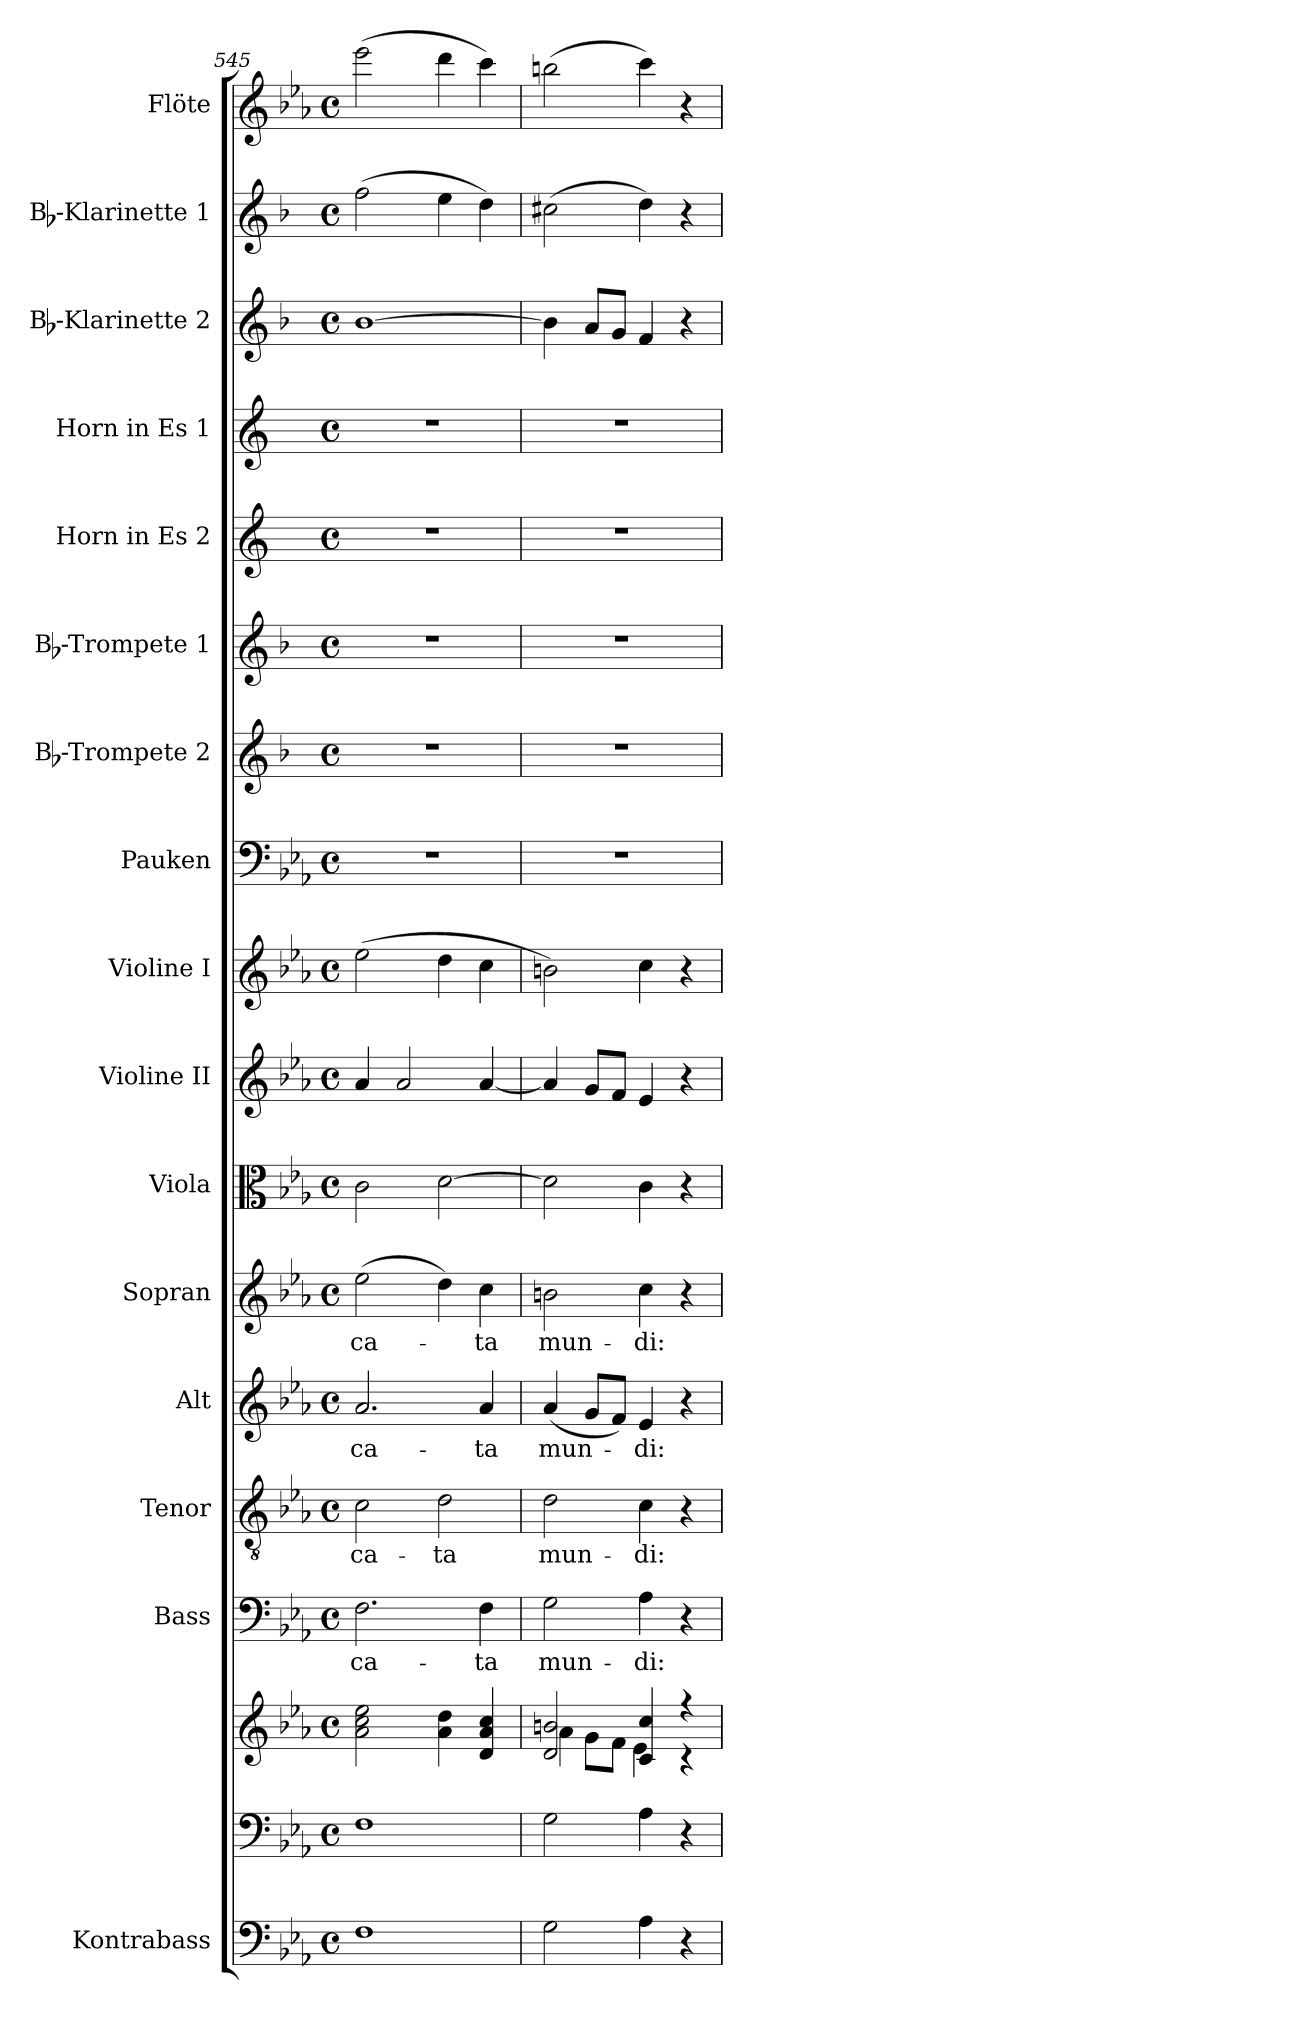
**kern	**kern	**kern	**kern	**text	**kern	**text	**kern	**text	**kern	**text	**kern	**kern	**kern	**kern	**kern	**kern	**kern	**kern	**kern	**kern	**kern
*part17	*part16	*part16	*part15	*part15	*part14	*part14	*part13	*part13	*part12	*part12	*part11	*part10	*part9	*part8	*part7	*part6	*part5	*part4	*part3	*part2	*part1
*staff18	*staff17	*staff16	*staff15	*staff15	*staff14	*staff14	*staff13	*staff13	*staff12	*staff12	*staff11	*staff10	*staff9	*staff8	*staff7	*staff6	*staff5	*staff4	*staff3	*staff2	*staff1
*I"Kontrabass	*	*	*I"Bass	*	*I"Tenor	*	*I"Alt	*	*I"Sopran	*	*I"Viola	*I"Violine II	*I"Violine I	*I"Pauken	*I"Bb-Trompete 2	*I"Bb-Trompete 1	*I"Horn in Es 2	*I"Horn in Es 1	*I"Bb-Klarinette 2	*I"Bb-Klarinette 1	*I"Flöte
*I'Kb.	*	*	*I'B.	*	*I'T.	*	*I'A.	*	*I'S.	*	*I'Vla.	*I'Vl. II	*I'Vl. I	*I'Pk.	*I'Bb Trp. 2	*I'Bb Trp. 1	*	*	*I'Bb Kl. 2	*I'Bb Kl. 1	*I'Fl.
*clefF4	*clefF4	*clefG2	*clefF4	*	*clefGv2	*	*clefG2	*	*clefG2	*	*clefC3	*clefG2	*clefG2	*clefF4	*clefG2	*clefG2	*clefG2	*clefG2	*clefG2	*clefG2	*clefG2
*ITrd7c12	*	*	*	*	*	*	*	*	*	*	*	*	*	*	*ITrd1c2	*ITrd1c2	*ITrd5c9	*ITrd5c9	*ITrd1c2	*ITrd1c2	*
*k[b-e-a-]	*k[b-e-a-]	*k[b-e-a-]	*k[b-e-a-]	*	*k[b-e-a-]	*	*k[b-e-a-]	*	*k[b-e-a-]	*	*k[b-e-a-]	*k[b-e-a-]	*k[b-e-a-]	*k[b-e-a-]	*k[b-e-a-]	*k[b-e-a-]	*k[b-e-a-]	*k[b-e-a-]	*k[b-e-a-]	*k[b-e-a-]	*k[b-e-a-]
*E-:	*E-:	*E-:	*E-:	*	*E-:	*	*E-:	*	*E-:	*	*E-:	*E-:	*E-:	*E-:	*E-:	*E-:	*E-:	*E-:	*E-:	*E-:	*E-:
*M4/4	*M4/4	*M4/4	*M4/4	*	*M4/4	*	*M4/4	*	*M4/4	*	*M4/4	*M4/4	*M4/4	*M4/4	*M4/4	*M4/4	*M4/4	*M4/4	*M4/4	*M4/4	*M4/4
*met(c)	*met(c)	*met(c)	*met(c)	*	*met(c)	*	*met(c)	*	*met(c)	*	*met(c)	*met(c)	*met(c)	*met(c)	*met(c)	*met(c)	*met(c)	*met(c)	*met(c)	*met(c)	*met(c)
=545	=545	=545	=545	=545	=545	=545	=545	=545	=545	=545	=545	=545	=545	=545	=545	=545	=545	=545	=545	=545	=545
!	!	!	!	!LO:LY:b	!	!LO:LY:b	!	!LO:LY:b	!	!LO:LY:b	!	!	!	!	!	!	!	!	!	!	!
1FF	1F	2a-\ 2cc\ 2ee-\	2.F\	-ca-	2c\	-ca-	2.a-/	-ca-	(>2ee-\	-ca-	2c\	4a-/	(>2ee-\	1r	1r	1r	1r	1r	[1a-	(>2ee-\	(>2eee-\
.	.	.	.	.	.	.	.	.	.	.	.	2a-/	.	.	.	.	.	.	.	.	.
!	!	!	!	!	!	!LO:LY:b	!	!	!	!	!	!	!	!	!	!	!	!	!	!	!
.	.	4a-\ 4dd\	.	.	2d\	-ta	.	.	4dd\)	.	[2d\	.	4dd\	.	.	.	.	.	.	4dd\	4ddd\
!	!	!	!	!LO:LY:b	!	!	!	!LO:LY:b	!	!LO:LY:b	!	!	!	!	!	!	!	!	!	!	!
.	.	4d/ 4a-/ 4cc/	4F\	-ta	.	.	4a-/	-ta	4cc\	-ta	.	[4a-/	4cc\	.	.	.	.	.	.	4cc\)	4ccc\)
=546	=546	=546	=546	=546	=546	=546	=546	=546	=546	=546	=546	=546	=546	=546	=546	=546	=546	=546	=546	=546	=546
*	*	*^	*	*	*	*	*	*	*	*	*	*	*	*	*	*	*	*	*	*	*
!	!	!	!	!	!LO:LY:b	!	!LO:LY:b	!	!LO:LY:b	!	!LO:LY:b	!	!	!	!	!	!	!	!	!	!	!
2GG\	2G\	2d/ 2bn/	4a-\	2G\	mun-	2d\	mun-	(<4a-/	mun-	2bn\	mun-	2d\]	4a-/]	2bn\)	1r	1r	1r	1r	1r	4a-\]	(>2bn\	(>2bbn\
.	.	.	8g\L	.	.	.	.	8g/L	.	.	.	.	8g/L	.	.	.	.	.	.	8g/L	.	.
.	.	.	8f\J	.	.	.	.	8f/J)	.	.	.	.	8f/J	.	.	.	.	.	.	8f/J	.	.
!	!	!	!	!	!LO:LY:b	!	!LO:LY:b	!	!LO:LY:b	!	!LO:LY:b	!	!	!	!	!	!	!	!	!	!	!
4AA-\	4A-\	4c/ 4cc/	4e-\	4A-\	-di:	4c\	-di:	4e-/	-di:	4cc\	-di:	4c\	4e-/	4cc\	.	.	.	.	.	4e-/	4cc\)	4ccc\)
4r	4r	4r	4r	4r	.	4r	.	4r	.	4r	.	4r	4r	4r	.	.	.	.	.	4r	4r	4r
*	*	*v	*v	*	*	*	*	*	*	*	*	*	*	*	*	*	*	*	*	*	*	*
=	=	=	=	=	=	=	=	=	=	=	=	=	=	=	=	=	=	=	=	=	=
*-	*-	*-	*-	*-	*-	*-	*-	*-	*-	*-	*-	*-	*-	*-	*-	*-	*-	*-	*-	*-	*-
